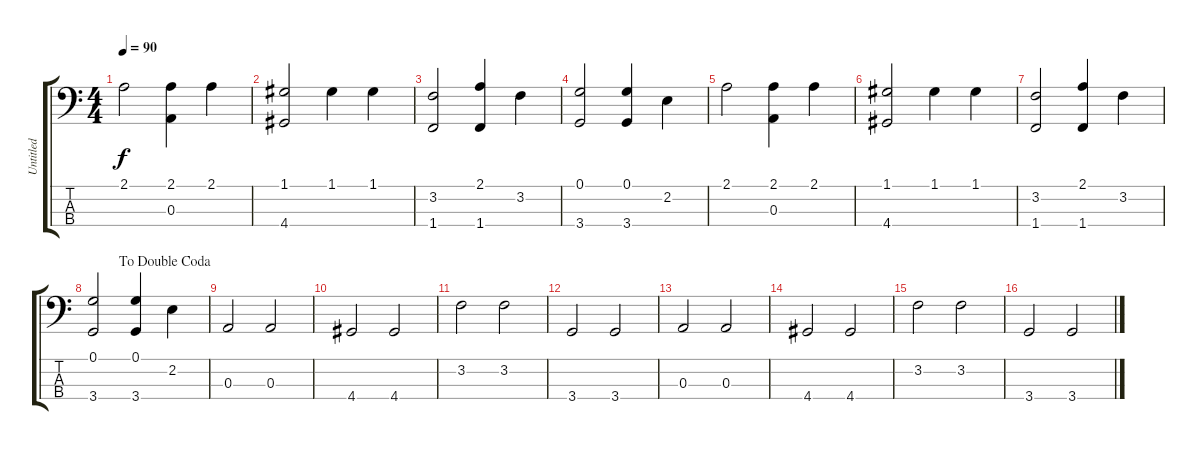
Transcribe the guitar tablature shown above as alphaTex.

\track ("Untitled" "Untitled") {instrument electricbasspick}
\staff {score tabs}
\tuning (G2 D2 A1 E1) {hide}
\ts (4 4)
\tempo 90
\clef f4
\ks c
2.1.2{dy f} (2.1 0.3).4 2.1.4 |
(1.1 4.4).2 1.1.4 1.1.4 |
(3.2 1.4).2 (2.1 1.4).4 3.2.4 |
(0.1 3.4).2 (0.1 3.4).4 2.2.4 |
2.1.2 (2.1 0.3).4 2.1.4 |
(1.1 4.4).2 1.1.4 1.1.4 |
(3.2 1.4).2 (2.1 1.4).4 3.2.4 |
\jump dadoublecoda
(0.1 3.4).2 (0.1 3.4).4 2.2.4 |
0.3.2 0.3.2 |
4.4.2 4.4.2 |
3.2.2 3.2.2 |
3.4.2 3.4.2 |
0.3.2 0.3.2 |
4.4.2 4.4.2 |
3.2.2 3.2.2 |
3.4.2 3.4.2
